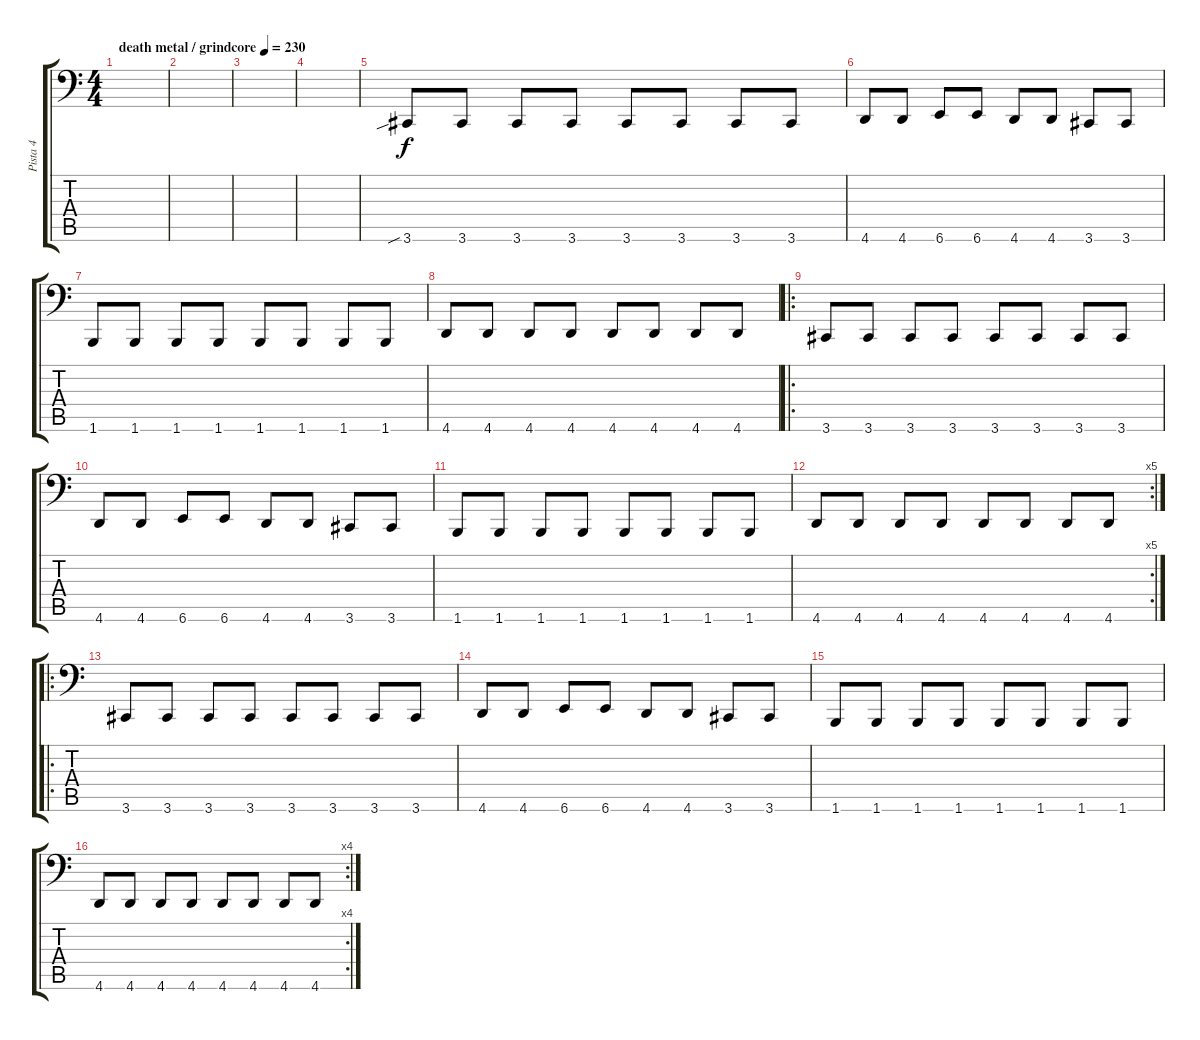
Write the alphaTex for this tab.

\track ("Pista 4" "Pista 4") {instrument electricbasspick}
\staff {score tabs}
\tuning (B2 Gb2 Db2 Ab1 Eb1 Bb0) {hide}
\ts (4 4)
\tempo (230 "death metal / grindcore")
\clef f4
\ks c
|
|
|
|
3.6{sib}.8 3.6.8 3.6.8 3.6.8 3.6.8 3.6.8 3.6.8 3.6.8 |
4.6.8 4.6.8 6.6.8 6.6.8 4.6.8 4.6.8 3.6.8 3.6.8 |
1.6.8 1.6.8 1.6.8 1.6.8 1.6.8 1.6.8 1.6.8 1.6.8 |
4.6.8 4.6.8 4.6.8 4.6.8 4.6.8 4.6.8 4.6.8 4.6.8 |
\ro
3.6.8 3.6.8 3.6.8 3.6.8 3.6.8 3.6.8 3.6.8 3.6.8 |
4.6.8 4.6.8 6.6.8 6.6.8 4.6.8 4.6.8 3.6.8 3.6.8 |
1.6.8 1.6.8 1.6.8 1.6.8 1.6.8 1.6.8 1.6.8 1.6.8 |
\rc 5
4.6.8 4.6.8 4.6.8 4.6.8 4.6.8 4.6.8 4.6.8 4.6.8 |
\ro
3.6.8 3.6.8 3.6.8 3.6.8 3.6.8 3.6.8 3.6.8 3.6.8 |
4.6.8 4.6.8 6.6.8 6.6.8 4.6.8 4.6.8 3.6.8 3.6.8 |
1.6.8 1.6.8 1.6.8 1.6.8 1.6.8 1.6.8 1.6.8 1.6.8 |
\rc 4
4.6.8 4.6.8 4.6.8 4.6.8 4.6.8 4.6.8 4.6.8 4.6.8
